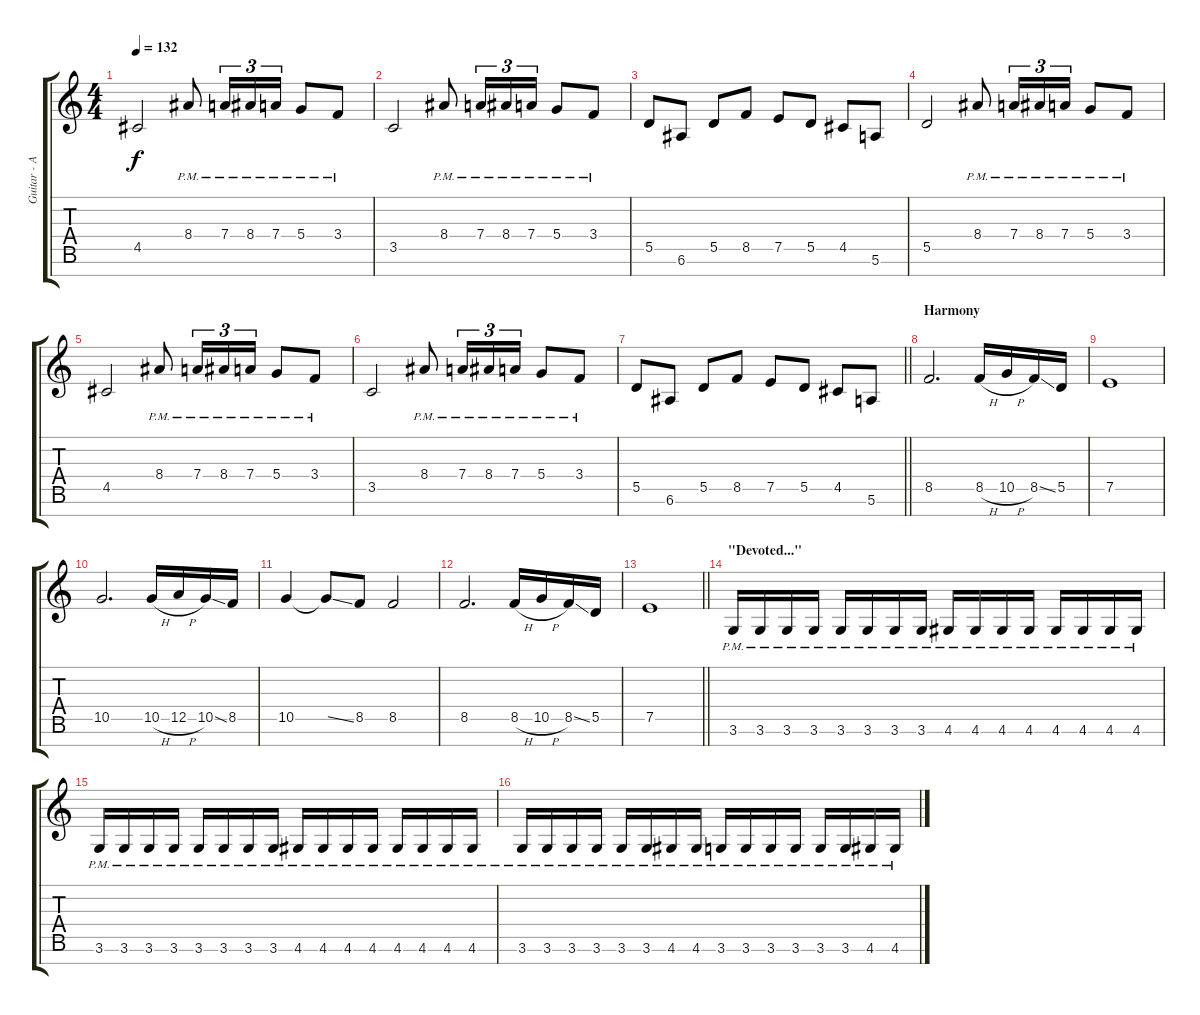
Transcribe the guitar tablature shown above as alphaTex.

\track ("Guitar - Ad" "Guitar - A") {instrument distortionguitar}
\staff {score tabs}
\tuning (E4 B3 G3 D3 A2 E2 B1) {hide}
\ts (4 4)
\tempo 132
\clef g2
\ks c
4.5.2{dy f} 8.4{pm}.8 7.4{pm}.16{tu (3 2)} 8.4{pm}.16{tu (3 2)} 7.4{pm}.16{tu (3 2)} 5.4{pm}.8 3.4{pm}.8 |
3.5.2 8.4{pm}.8 7.4{pm}.16{tu (3 2)} 8.4{pm}.16{tu (3 2)} 7.4{pm}.16{tu (3 2)} 5.4{pm}.8 3.4{pm}.8 |
5.5.8 6.6.8 5.5.8 8.5.8 7.5.8 5.5.8 4.5.8 5.6.8 |
5.5.2 8.4{pm}.8 7.4{pm}.16{tu (3 2)} 8.4{pm}.16{tu (3 2)} 7.4{pm}.16{tu (3 2)} 5.4{pm}.8 3.4{pm}.8 |
4.5.2 8.4{pm}.8 7.4{pm}.16{tu (3 2)} 8.4{pm}.16{tu (3 2)} 7.4{pm}.16{tu (3 2)} 5.4{pm}.8 3.4{pm}.8 |
3.5.2 8.4{pm}.8 7.4{pm}.16{tu (3 2)} 8.4{pm}.16{tu (3 2)} 7.4{pm}.16{tu (3 2)} 5.4{pm}.8 3.4{pm}.8 |
\barLineRight lightlight
5.5.8 6.6.8 5.5.8 8.5.8 7.5.8 5.5.8 4.5.8 5.6.8 |
\section ("" "Harmony")
8.5.2{d} 8.5{h}.16 10.5{h}.16 8.5{ss}.16 5.5.16 |
7.5.1 |
10.5.2{d} 10.5{h}.16 12.5{h}.16 10.5{ss}.16 8.5.16 |
10.5.4 10.5{ss t}.8 8.5.8 8.5.2 |
8.5.2{d} 8.5{h}.16 10.5{h}.16 8.5{ss}.16 5.5.16 |
\barLineRight lightlight
7.5.1 |
\section ("" "\"Devoted...\" ")
3.6{pm}.16 3.6{pm}.16 3.6{pm}.16 3.6{pm}.16 3.6{pm}.16 3.6{pm}.16 3.6{pm}.16 3.6{pm}.16 4.6{pm}.16 4.6{pm}.16 4.6{pm}.16 4.6{pm}.16 4.6{pm}.16 4.6{pm}.16 4.6{pm}.16 4.6{pm}.16 |
3.6{pm}.16 3.6{pm}.16 3.6{pm}.16 3.6{pm}.16 3.6{pm}.16 3.6{pm}.16 3.6{pm}.16 3.6{pm}.16 4.6{pm}.16 4.6{pm}.16 4.6{pm}.16 4.6{pm}.16 4.6{pm}.16 4.6{pm}.16 4.6{pm}.16 4.6{pm}.16 |
3.6{pm}.16 3.6{pm}.16 3.6{pm}.16 3.6{pm}.16 3.6{pm}.16 3.6{pm}.16 4.6{pm}.16 4.6{pm}.16 3.6{pm}.16 3.6{pm}.16 3.6{pm}.16 3.6{pm}.16 3.6{pm}.16 3.6{pm}.16 4.6{pm}.16 4.6{pm}.16
